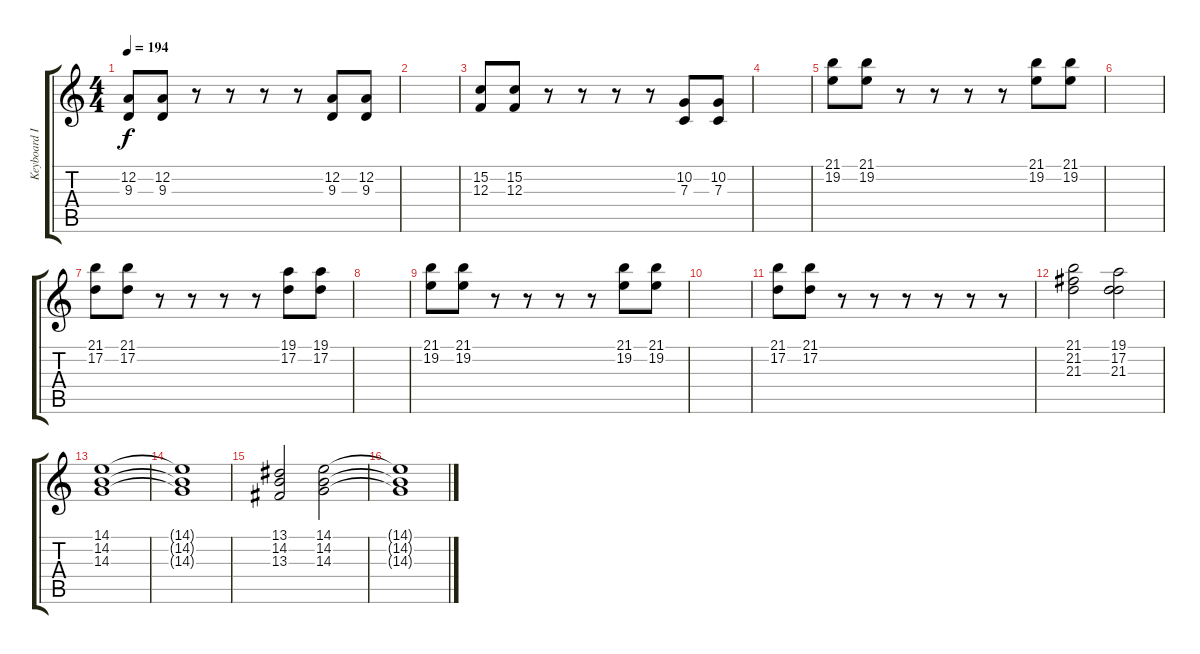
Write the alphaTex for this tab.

\track ("Keyboard I" "Keyboard I") {instrument stringensemble1}
\staff {score tabs}
\tuning (D4 A3 F3 C3 G2 C2) {hide}
\ts (4 4)
\tempo 194
\clef g2
\ks c
(12.2 9.3).8{dy f instrument stringensemble1} (12.2 9.3).8 r.8 r.8 r.8 r.8 (12.2 9.3).8 (12.2 9.3).8 |
|
(15.2 12.3).8 (15.2 12.3).8 r.8 r.8 r.8 r.8 (10.2 7.3).8 (10.2 7.3).8 |
|
(21.1 19.2).8 (21.1 19.2).8 r.8 r.8 r.8 r.8 (21.1 19.2).8 (21.1 19.2).8 |
|
(21.1 17.2).8 (21.1 17.2).8 r.8 r.8 r.8 r.8 (19.1 17.2).8 (19.1 17.2).8 |
|
(21.1 19.2).8 (21.1 19.2).8 r.8 r.8 r.8 r.8 (21.1 19.2).8 (21.1 19.2).8 |
|
(21.1 17.2).8 (21.1 17.2).8 r.8 r.8 r.8 r.8 r.8 r.8 |
(21.1 21.2 21.3).2 (19.1 17.2 21.3).2 |
(14.1 14.2 14.3).1{volume 10} |
(14.1{t} 14.2{t} 14.3{t}).1 |
(13.1 14.2 13.3).2 (14.1 14.2 14.3).2 |
(14.1{t} 14.2{t} 14.3{t}).1
